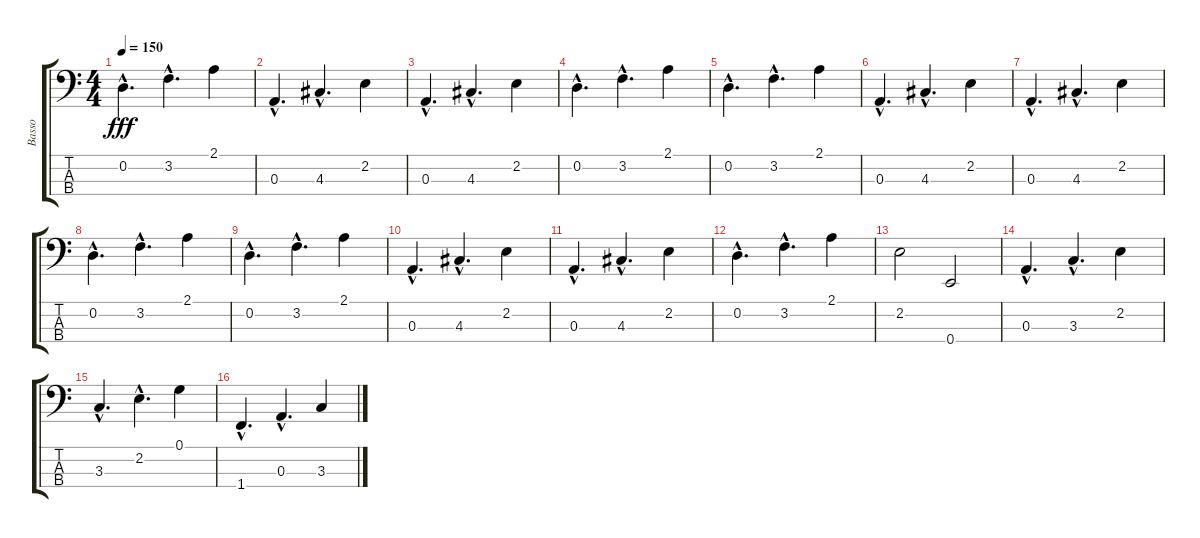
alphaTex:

\track ("Basso" "Basso") {instrument electricbasspick}
\staff {score tabs}
\tuning (G2 D2 A1 E1) {hide}
\ts (4 4)
\tempo 150
\clef f4
\ks c
0.2{hac}.4{d dy fff} 3.2{hac}.4{d} 2.1.4 |
0.3{hac}.4{d} 4.3{hac}.4{d} 2.2.4 |
0.3{hac}.4{d} 4.3{hac}.4{d} 2.2.4 |
0.2{hac}.4{d} 3.2{hac}.4{d} 2.1.4 |
0.2{hac}.4{d} 3.2{hac}.4{d} 2.1.4 |
0.3{hac}.4{d} 4.3{hac}.4{d} 2.2.4 |
0.3{hac}.4{d} 4.3{hac}.4{d} 2.2.4 |
0.2{hac}.4{d} 3.2{hac}.4{d} 2.1.4 |
0.2{hac}.4{d} 3.2{hac}.4{d} 2.1.4 |
0.3{hac}.4{d} 4.3{hac}.4{d} 2.2.4 |
0.3{hac}.4{d} 4.3{hac}.4{d} 2.2.4 |
0.2{hac}.4{d} 3.2{hac}.4{d} 2.1.4 |
2.2.2 0.4.2 |
0.3{hac}.4{d} 3.3{hac}.4{d} 2.2.4 |
3.3{hac}.4{d} 2.2{hac}.4{d} 0.1.4 |
1.4{hac}.4{d} 0.3{hac}.4{d} 3.3.4
